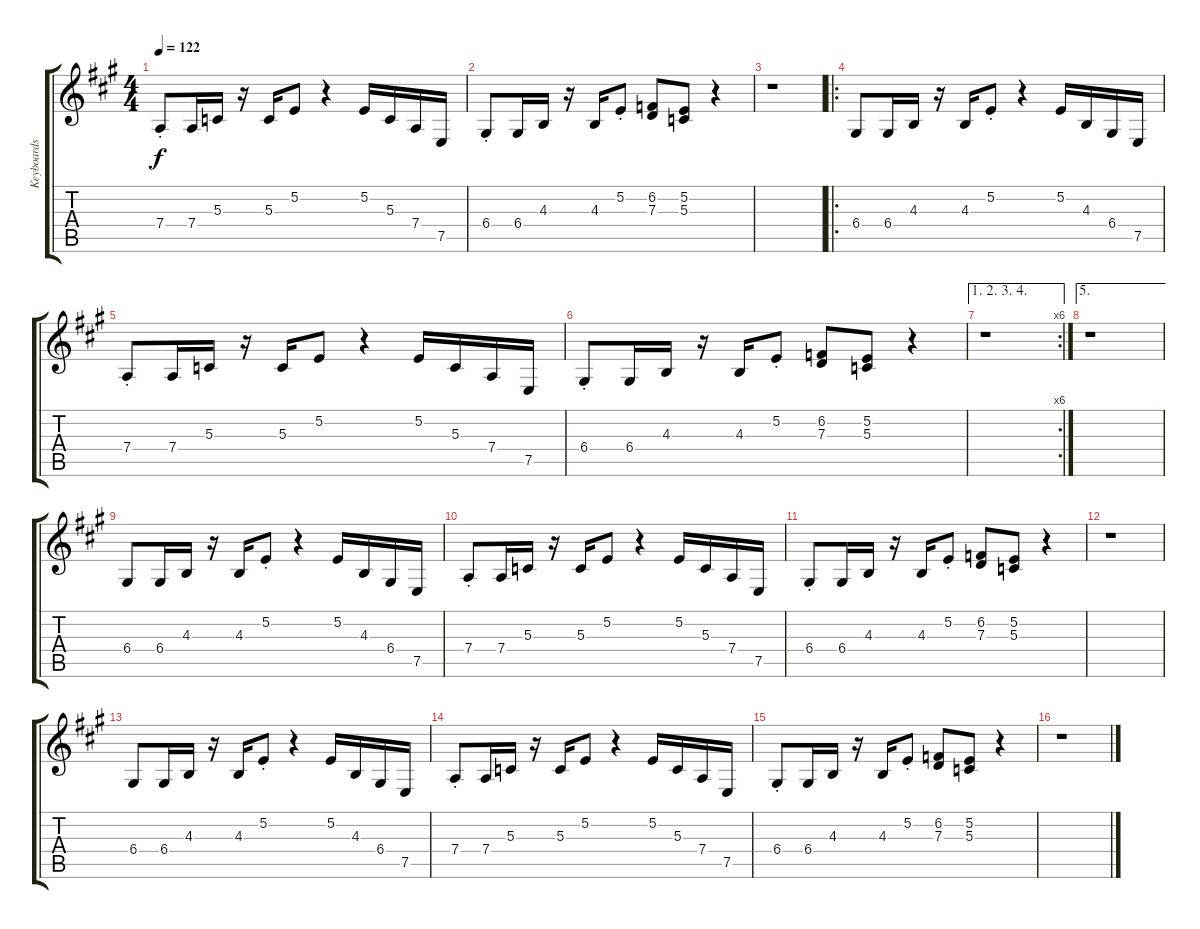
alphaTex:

\track ("Keyboards" "Keyboards") {instrument drawbarorgan}
\staff {score tabs}
\tuning (E4 B3 G3 D3 A2 E2) {hide}
\ts (4 4)
\tempo 122
\clef g2
\ks a
7.4{st}.8{dy f} 7.4.16 5.3.16 r.16 5.3.16 5.2.8 r.4 5.2.16 5.3.16 7.4.16 7.5.16 |
6.4{st}.8 6.4.16 4.3.16 r.16 4.3.16 5.2{st}.8 (6.2 7.3).8 (5.2 5.3).8 r.4 |
r.1 |
\ro
6.4.8 6.4.16 4.3.16 r.16 4.3.16 5.2{st}.8 r.4 5.2.16 4.3.16 6.4.16 7.5.16 |
7.4{st}.8 7.4.16 5.3.16 r.16 5.3.16 5.2.8 r.4 5.2.16 5.3.16 7.4.16 7.5.16 |
6.4{st}.8 6.4.16 4.3.16 r.16 4.3.16 5.2{st}.8 (6.2 7.3).8 (5.2 5.3).8 r.4 |
\ae (1 2 3 4)
\rc 6
r.1 |
\ae 5
r.1 |
6.4.8 6.4.16 4.3.16 r.16 4.3.16 5.2{st}.8 r.4 5.2.16 4.3.16 6.4.16 7.5.16 |
7.4{st}.8 7.4.16 5.3.16 r.16 5.3.16 5.2.8 r.4 5.2.16 5.3.16 7.4.16 7.5.16 |
6.4{st}.8 6.4.16 4.3.16 r.16 4.3.16 5.2{st}.8 (6.2 7.3).8 (5.2 5.3).8 r.4 |
r.1 |
6.4.8 6.4.16 4.3.16 r.16 4.3.16 5.2{st}.8 r.4 5.2.16 4.3.16 6.4.16 7.5.16 |
7.4{st}.8 7.4.16 5.3.16 r.16 5.3.16 5.2.8 r.4 5.2.16 5.3.16 7.4.16 7.5.16 |
6.4{st}.8 6.4.16 4.3.16 r.16 4.3.16 5.2{st}.8 (6.2 7.3).8 (5.2 5.3).8 r.4 |
r.1
